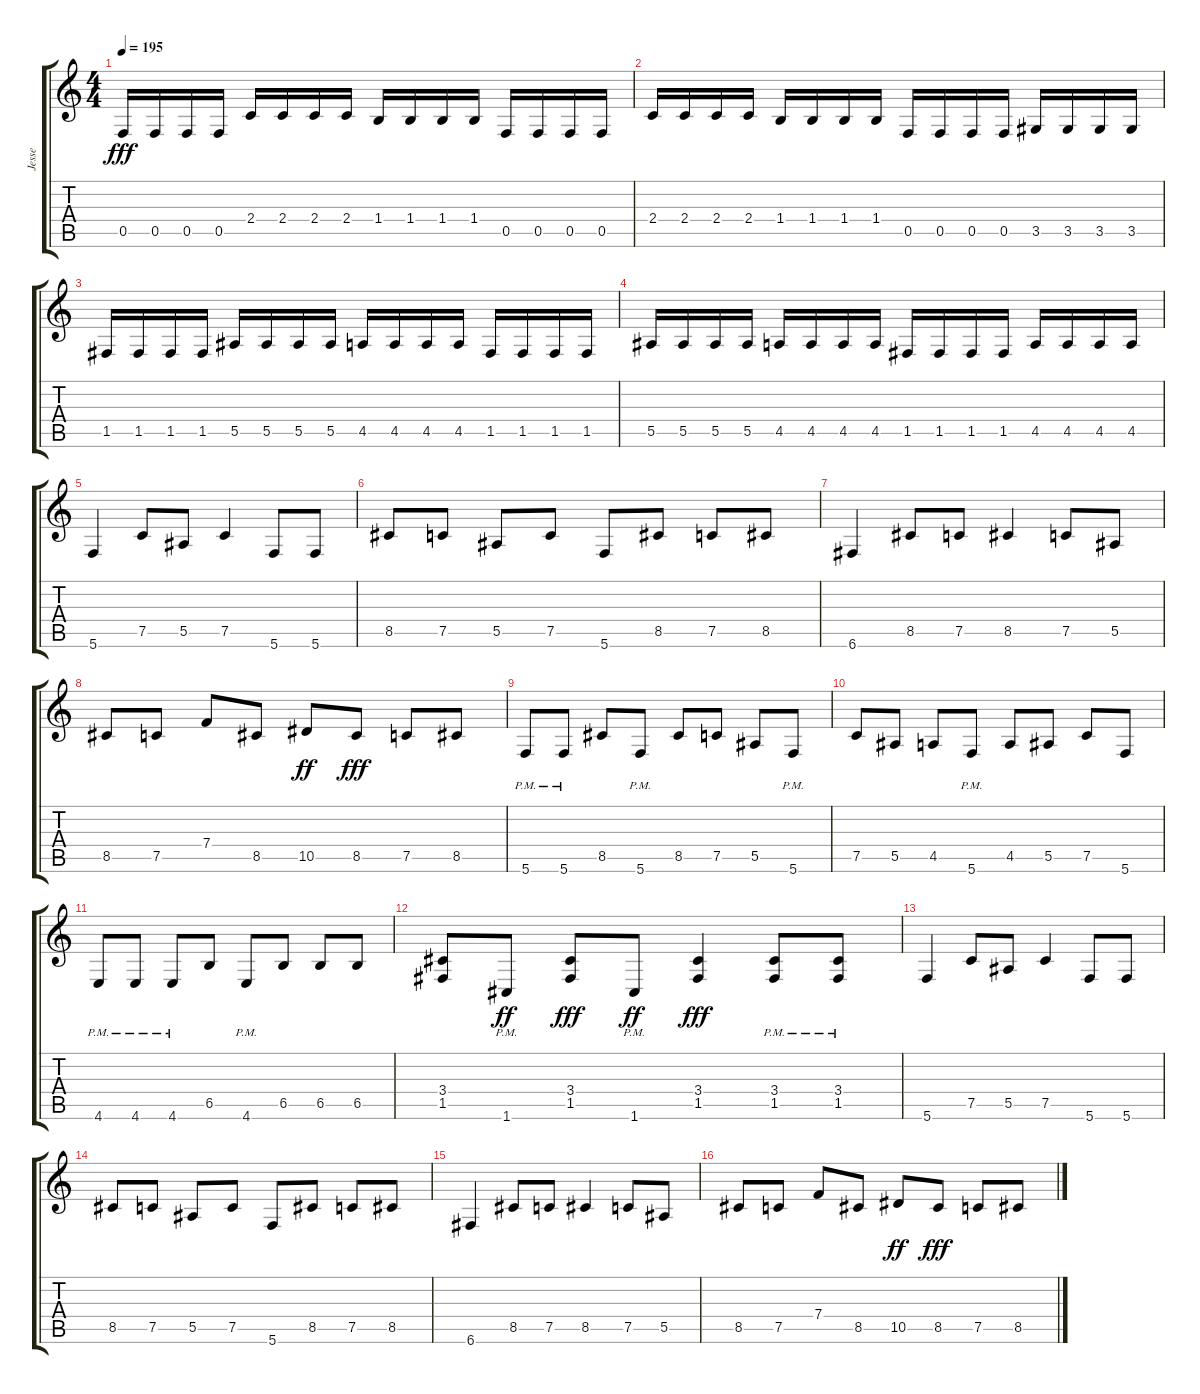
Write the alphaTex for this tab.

\track ("Jesse" "Jesse") {instrument distortionguitar}
\staff {score tabs}
\tuning (C4 G3 Eb3 Bb2 F2 C2) {hide}
\ts (4 4)
\tempo 195
\clef g2
\ks c
0.5.16{dy fff} 0.5.16 0.5.16 0.5.16 2.4.16 2.4.16 2.4.16 2.4.16 1.4.16 1.4.16 1.4.16 1.4.16 0.5.16 0.5.16 0.5.16 0.5.16 |
2.4.16 2.4.16 2.4.16 2.4.16 1.4.16 1.4.16 1.4.16 1.4.16 0.5.16 0.5.16 0.5.16 0.5.16 3.5.16 3.5.16 3.5.16 3.5.16 |
1.5.16 1.5.16 1.5.16 1.5.16 5.5.16 5.5.16 5.5.16 5.5.16 4.5.16 4.5.16 4.5.16 4.5.16 1.5.16 1.5.16 1.5.16 1.5.16 |
5.5.16 5.5.16 5.5.16 5.5.16 4.5.16 4.5.16 4.5.16 4.5.16 1.5.16 1.5.16 1.5.16 1.5.16 4.5.16 4.5.16 4.5.16 4.5.16 |
5.6.4 7.5.8 5.5.8 7.5.4 5.6.8 5.6.8 |
8.5.8 7.5.8 5.5.8 7.5.8 5.6.8 8.5.8 7.5.8 8.5.8 |
6.6.4 8.5.8 7.5.8 8.5.4 7.5.8 5.5.8 |
8.5.8 7.5.8 7.4.8 8.5.8 10.5.8{dy ff} 8.5.8{dy fff} 7.5.8 8.5.8 |
5.6{pm}.8 5.6{pm}.8 8.5.8 5.6{pm}.8 8.5.8 7.5.8 5.5.8 5.6{pm}.8 |
7.5.8 5.5.8 4.5.8 5.6{pm}.8 4.5.8 5.5.8 7.5.8 5.6.8 |
4.6{pm}.8 4.6{pm}.8 4.6{pm}.8 6.5.8 4.6{pm}.8 6.5.8 6.5.8 6.5.8 |
(3.4 1.5).8 1.6{pm}.8{dy ff} (3.4 1.5).8{dy fff} 1.6{pm}.8{dy ff} (3.4 1.5).4{dy fff} (3.4{pm} 1.5{pm}).8 (3.4{pm} 1.5{pm}).8 |
5.6.4 7.5.8 5.5.8 7.5.4 5.6.8 5.6.8 |
8.5.8 7.5.8 5.5.8 7.5.8 5.6.8 8.5.8 7.5.8 8.5.8 |
6.6.4 8.5.8 7.5.8 8.5.4 7.5.8 5.5.8 |
8.5.8 7.5.8 7.4.8 8.5.8 10.5.8{dy ff} 8.5.8{dy fff} 7.5.8 8.5.8
